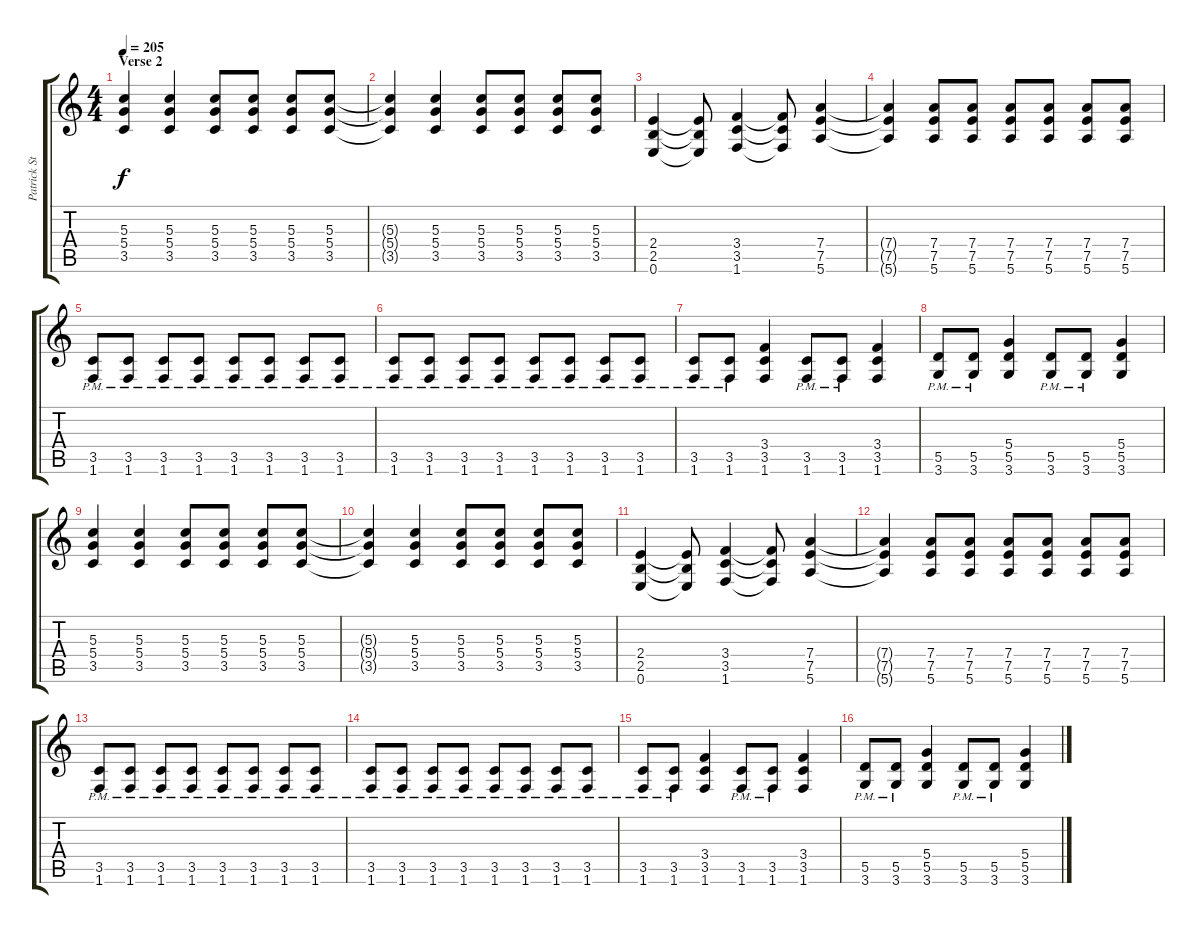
\track ("Patrick Stump (Rythmn Guitar)" "Patrick St") {instrument overdrivenguitar}
\staff {score tabs}
\tuning (E4 B3 G3 D3 A2 E2) {hide}
\ts (4 4)
\section ("" "Verse 2")
\tempo 205
\clef g2
\ks c
(5.3 5.4 3.5).4{dy f} (5.3 5.4 3.5).4 (5.3 5.4 3.5).8 (5.3 5.4 3.5).8 (5.3 5.4 3.5).8 (5.3 5.4 3.5).8 |
(5.3{t} 5.4{t} 3.5{t}).4 (5.3 5.4 3.5).4 (5.3 5.4 3.5).8 (5.3 5.4 3.5).8 (5.3 5.4 3.5).8 (5.3 5.4 3.5).8 |
(2.4 2.5 0.6).4 (2.4{t} 2.5{t} 0.6{t}).8 (3.4 3.5 1.6).4 (3.4{t} 3.5{t} 1.6{t}).8 (7.4 7.5 5.6).4 |
(7.4{t} 7.5{t} 5.6{t}).4 (7.4 7.5 5.6).8 (7.4 7.5 5.6).8 (7.4 7.5 5.6).8 (7.4 7.5 5.6).8 (7.4 7.5 5.6).8 (7.4 7.5 5.6).8 |
(3.5 1.6{pm}).8 (3.5 1.6{pm}).8 (3.5 1.6{pm}).8 (3.5 1.6{pm}).8 (3.5 1.6{pm}).8 (3.5 1.6{pm}).8 (3.5 1.6{pm}).8 (3.5 1.6{pm}).8 |
(3.5 1.6{pm}).8 (3.5 1.6{pm}).8 (3.5 1.6{pm}).8 (3.5 1.6{pm}).8 (3.5 1.6{pm}).8 (3.5 1.6{pm}).8 (3.5 1.6{pm}).8 (3.5 1.6{pm}).8 |
(3.5 1.6{pm}).8 (3.5 1.6{pm}).8 (3.4 3.5 1.6).4 (3.5 1.6{pm}).8 (3.5 1.6{pm}).8 (3.4 3.5 1.6).4 |
(5.5 3.6{pm}).8 (5.5 3.6{pm}).8 (5.4 5.5 3.6).4 (5.5 3.6{pm}).8 (5.5 3.6{pm}).8 (5.4 5.5 3.6).4 |
(5.3 5.4 3.5).4 (5.3 5.4 3.5).4 (5.3 5.4 3.5).8 (5.3 5.4 3.5).8 (5.3 5.4 3.5).8 (5.3 5.4 3.5).8 |
(5.3{t} 5.4{t} 3.5{t}).4 (5.3 5.4 3.5).4 (5.3 5.4 3.5).8 (5.3 5.4 3.5).8 (5.3 5.4 3.5).8 (5.3 5.4 3.5).8 |
(2.4 2.5 0.6).4 (2.4{t} 2.5{t} 0.6{t}).8 (3.4 3.5 1.6).4 (3.4{t} 3.5{t} 1.6{t}).8 (7.4 7.5 5.6).4 |
(7.4{t} 7.5{t} 5.6{t}).4 (7.4 7.5 5.6).8 (7.4 7.5 5.6).8 (7.4 7.5 5.6).8 (7.4 7.5 5.6).8 (7.4 7.5 5.6).8 (7.4 7.5 5.6).8 |
(3.5 1.6{pm}).8 (3.5 1.6{pm}).8 (3.5 1.6{pm}).8 (3.5 1.6{pm}).8 (3.5 1.6{pm}).8 (3.5 1.6{pm}).8 (3.5 1.6{pm}).8 (3.5 1.6{pm}).8 |
(3.5 1.6{pm}).8 (3.5 1.6{pm}).8 (3.5 1.6{pm}).8 (3.5 1.6{pm}).8 (3.5 1.6{pm}).8 (3.5 1.6{pm}).8 (3.5 1.6{pm}).8 (3.5 1.6{pm}).8 |
(3.5 1.6{pm}).8 (3.5 1.6{pm}).8 (3.4 3.5 1.6).4 (3.5 1.6{pm}).8 (3.5 1.6{pm}).8 (3.4 3.5 1.6).4 |
(5.5 3.6{pm}).8 (5.5 3.6{pm}).8 (5.4 5.5 3.6).4 (5.5 3.6{pm}).8 (5.5 3.6{pm}).8 (5.4 5.5 3.6).4
